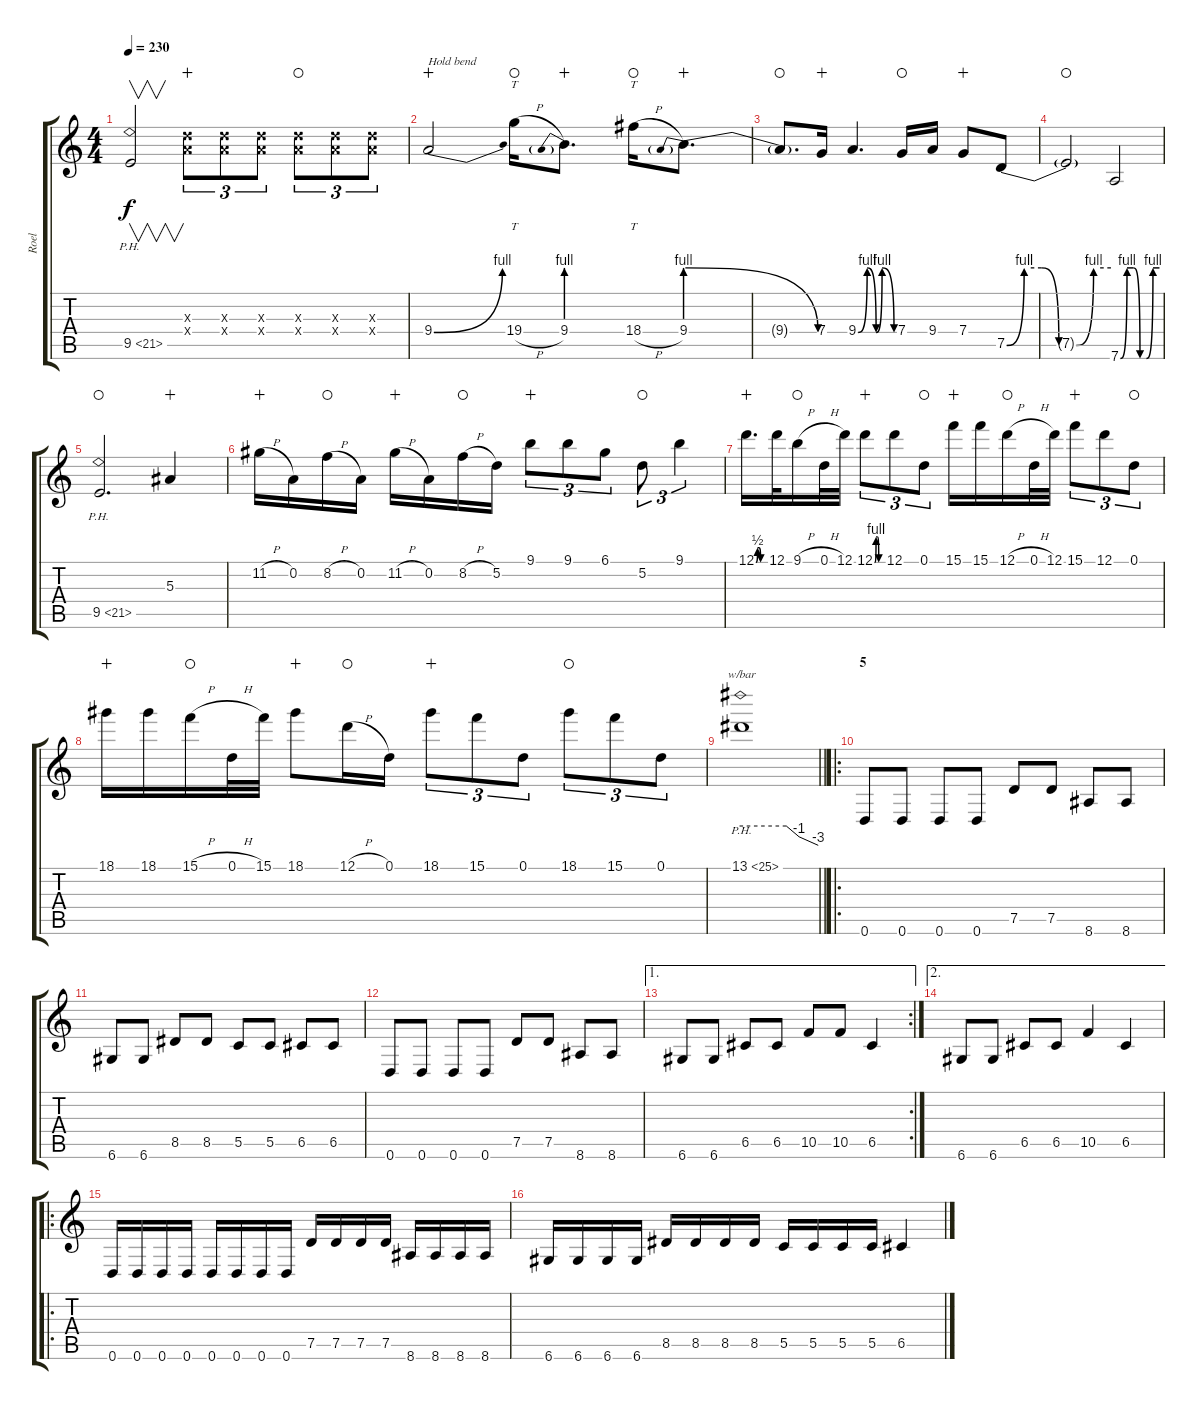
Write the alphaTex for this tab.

\track ("Roel" "Roel") {instrument distortionguitar}
\staff {score tabs}
\tuning (D4 A3 F3 C3 G2 D2) {hide}
\ts (4 4)
\tempo 230
\clef g2
\ks c
9.5{ph 12}.2{v dy f} (9.3{x} 9.4{x}).8{tu (3 2) wahc} (9.3{x} 9.4{x}).8{tu (3 2)} (9.3{x} 9.4{x}).8{tu (3 2)} (9.3{x} 9.4{x}).8{tu (3 2) waho} (9.3{x} 9.4{x}).8{tu (3 2)} (9.3{x} 9.4{x}).8{tu (3 2)} |
9.4{be (bend 0 0 60 4)}.2{txt "Hold bend" wahc} 19.4{h}.16{tt waho} 9.4{be (prebend 0 4 60 4)}.8{d wahc} 18.4{h}.16{tt waho} 9.4{be (prebendrelease 0 4 60 0)}.8{d wahc} |
9.4{t}.8{d waho} 7.4.16{wahc} 9.4{be (custom 0 0 15 4 30 0 40 4 60 0)}.4{d} 7.4.16{waho} 9.4.16 7.4.8{wahc} 7.5{be (custom 0 0 10 4 20 4 30 0 40 0 50 4 60 4)}.8 |
7.5{t}.2{waho} 7.6{be (custom 0 0 10 4 20 4 30 0 40 0 50 4 60 4)}.2 |
9.5{ph 12}.2{d waho} 5.3.4{wahc} |
11.2{h}.16{wahc} 0.2.16 8.2{h}.16{waho} 0.2.16 11.2{h}.16{wahc} 0.2.16 8.2{h}.16{waho} 5.2.16 9.1.8{tu (3 2) wahc} 9.1.8{tu (3 2)} 6.1.8{tu (3 2)} 5.2.8{tu (3 2) waho} 9.1.4{tu (3 2)} |
12.1{be (custom 0 0 10 2 20 2 30 0 60 0)}.16{d wahc} 12.1.32 9.1{h}.16{waho} 0.1{h}.32 12.1.32 12.1{be (custom 0 0 10 4 20 4 30 0 60 0)}.8{tu (3 2) wahc} 12.1.8{tu (3 2)} 0.1.8{tu (3 2) waho} 15.1.16{wahc} 15.1.16 12.1{h}.16{waho} 0.1{h}.32 12.1.32 15.1.8{tu (3 2) wahc} 12.1.8{tu (3 2)} 0.1.8{tu (3 2) waho} |
18.1.16{wahc} 18.1.16 15.1{h}.16{waho} 0.1{h}.32 15.1.32 18.1.8{wahc} 12.1{h}.16{waho} 0.1.16 18.1.8{tu (3 2) wahc} 15.1.8{tu (3 2)} 0.1.8{tu (3 2)} 18.1.8{tu (3 2) waho} 15.1.8{tu (3 2)} 0.1.8{tu (3 2)} |
\barLineRight lightlight
13.1{ph 12}.1{tbe (custom default 0 0 35 0 45 -4 60 -12)} |
\ro
\section ("" "5")
0.6.8{volume 13} 0.6.8 0.6.8 0.6.8 7.5.8 7.5.8 8.6.8 8.6.8 |
6.6.8 6.6.8 8.5.8 8.5.8 5.5.8 5.5.8 6.5.8 6.5.8 |
0.6.8 0.6.8 0.6.8 0.6.8 7.5.8 7.5.8 8.6.8 8.6.8 |
\ae 1
\rc 2
6.6.8 6.6.8 6.5.8 6.5.8 10.5.8 10.5.8 6.5.4 |
\ae 2
6.6.8 6.6.8 6.5.8 6.5.8 10.5.4 6.5.4 |
\ro
0.6.16 0.6.16 0.6.16 0.6.16 0.6.16 0.6.16 0.6.16 0.6.16 7.5.16 7.5.16 7.5.16 7.5.16 8.6.16 8.6.16 8.6.16 8.6.16 |
6.6.16 6.6.16 6.6.16 6.6.16 8.5.16 8.5.16 8.5.16 8.5.16 5.5.16 5.5.16 5.5.16 5.5.16 6.5.4
